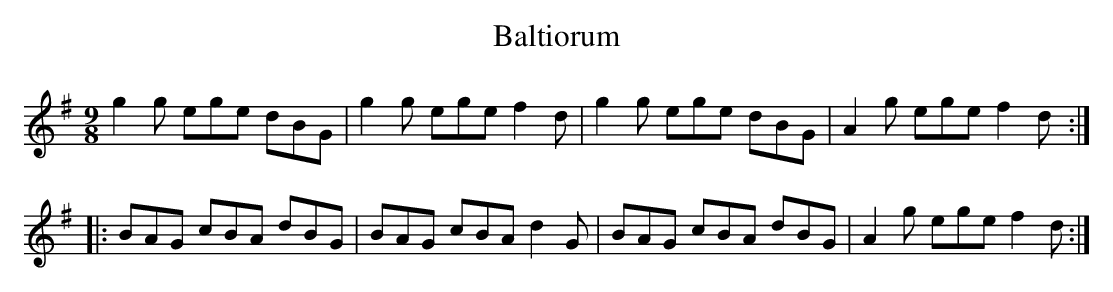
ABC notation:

X:1
T: Baltiorum
M: 9/8
L: 1/8
K: G
g2g ege dBG | g2g ege f2d | g2g ege dBG | A2g ege f2d :|
|:BAG cBA dBG | BAG cBA d2G | BAG cBA dBG | A2g ege f2d :|
